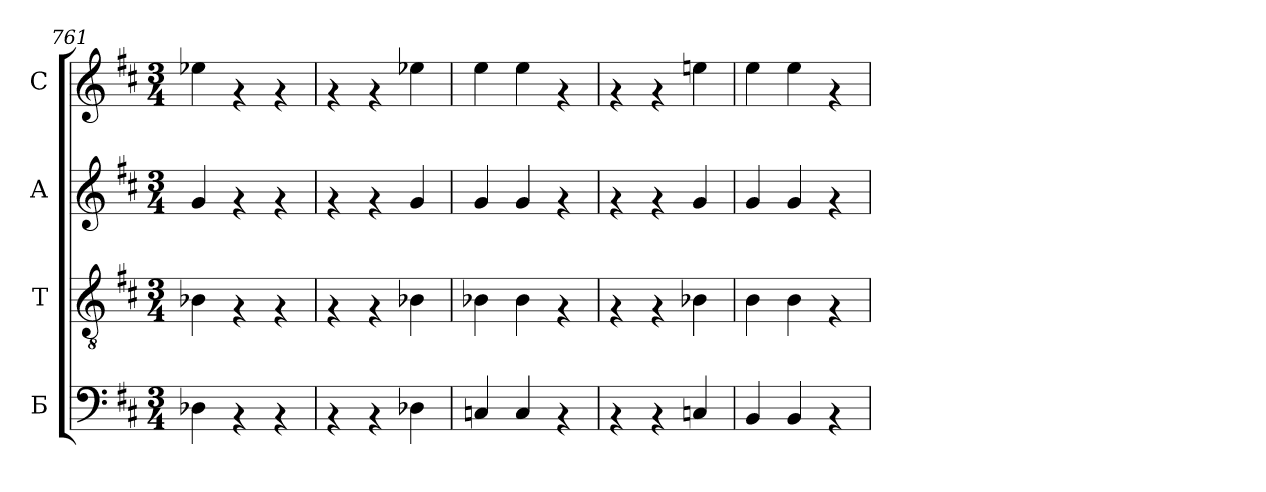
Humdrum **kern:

**kern	**kern	**kern	**kern
*part4	*part3	*part2	*part1
*staff4	*staff3	*staff2	*staff1
*I"Б	*I"Т	*I"А	*I"С
*clefF4	*clefGv2	*clefG2	*clefG2
*k[f#c#]	*k[f#c#]	*k[f#c#]	*k[f#c#]
*D:	*D:	*D:	*D:
*M3/4	*M3/4	*M3/4	*M3/4
=761	=761	=761	=761
4D-X\	4B-X\	4g/	4ee-X\
4rAA	4rF	4rf	4rf
4rAA	4rF	4rf	4rf
=762	=762	=762	=762
4rAA	4rF	4rf	4rf
4rAA	4rF	4rf	4rf
4D-X\	4B-X\	4g/	4ee-X\
=763	=763	=763	=763
4Cn/	4B-X\	4g/	4ee\
4C/	4B-\	4g/	4ee\
4rAA	4rF	4rf	4rf
!!LO:LB:g=z
=764	=764	=764	=764
4rAA	4rF	4rf	4rf
4rAA	4rF	4rf	4rf
4Cn/	4B-X\	4g/	4een\
=765	=765	=765	=765
4BB/	4B\	4g/	4ee\
4BB/	4B\	4g/	4ee\
4rAA	4rF	4rf	4rf
=	=	=	=
*-	*-	*-	*-
